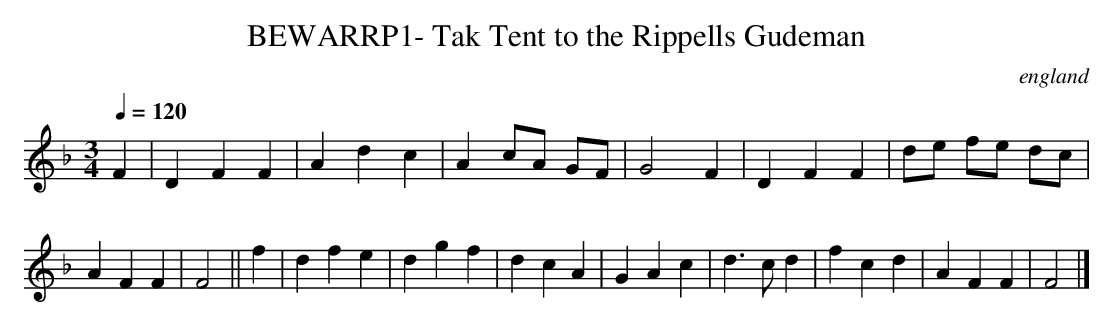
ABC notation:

X:1
T:BEWARRP1- Tak Tent to the Rippells Gudeman
O:england
Q:1/4=120
L:1/4
M:3/4
K:F
F|DFF|Adc|Ac/A/ G/F/|G2F|DFF|d/e/ f/e/ d/c/|AFF|F2||\
f|dfe|dgf|dcA|GAc|d3/2c/d|fcd|AFF|F2|]
